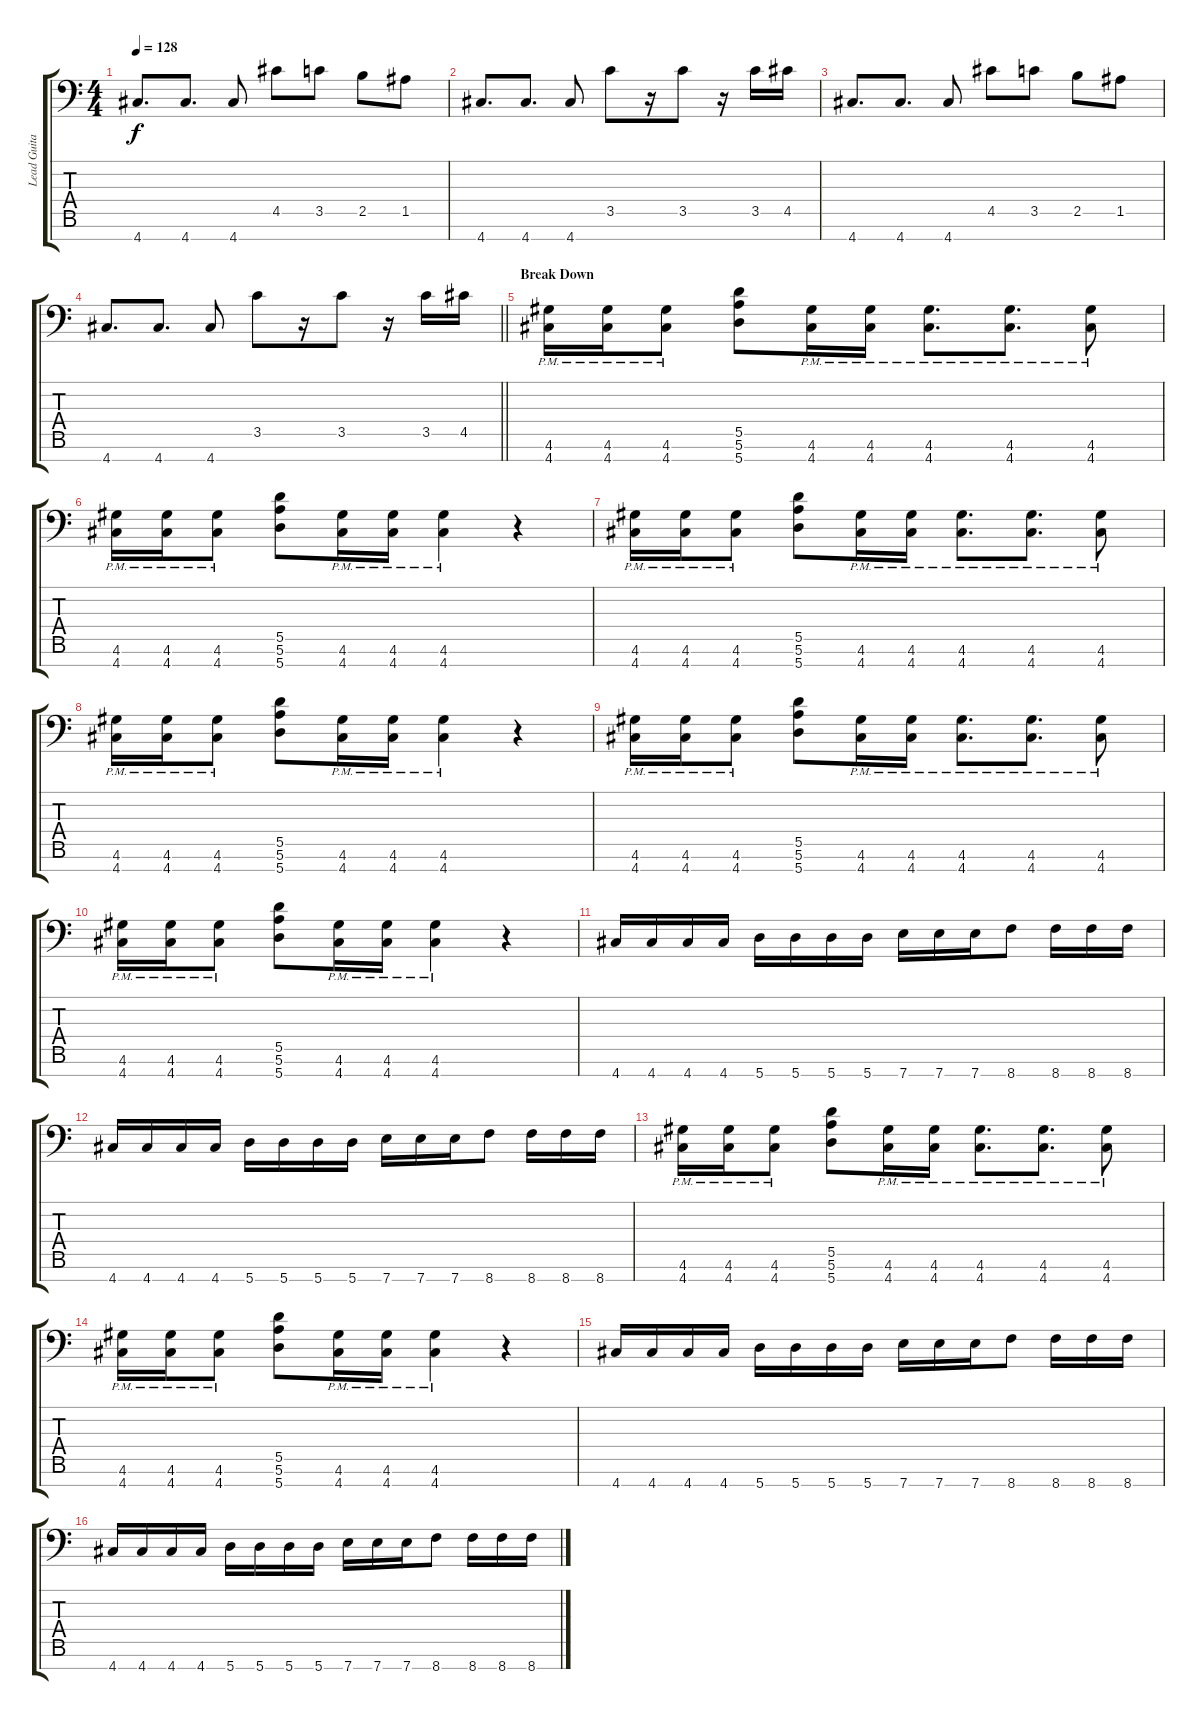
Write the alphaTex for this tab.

\track ("Lead Guitar" "Lead Guita") {instrument overdrivenguitar}
\staff {score tabs}
\tuning (E4 B3 G3 D3 A2 E2 A1) {hide}
\ts (4 4)
\tempo 128
\clef f4
\ks c
4.7.8{d dy f} 4.7.8{d} 4.7.8 4.5.8 3.5.8 2.5.8 1.5.8 |
4.7.8{d} 4.7.8{d} 4.7.8 3.5.8 r.16 3.5.8 r.16 3.5.16 4.5.16 |
4.7.8{d} 4.7.8{d} 4.7.8 4.5.8 3.5.8 2.5.8 1.5.8 |
\barLineRight lightlight
4.7.8{d} 4.7.8{d} 4.7.8 3.5.8 r.16 3.5.8 r.16 3.5.16 4.5.16 |
\section ("" "Break Down")
(4.6{pm} 4.7{pm}).16 (4.6{pm} 4.7{pm}).16 (4.6{pm} 4.7{pm}).8 (5.5 5.6 5.7).8 (4.6{pm} 4.7{pm}).16 (4.6{pm} 4.7{pm}).16 (4.6{pm} 4.7{pm}).8{d} (4.6{pm} 4.7{pm}).8{d} (4.6{pm} 4.7{pm}).8 |
(4.6{pm} 4.7{pm}).16 (4.6{pm} 4.7{pm}).16 (4.6{pm} 4.7{pm}).8 (5.5 5.6 5.7).8 (4.6{pm} 4.7{pm}).16 (4.6{pm} 4.7{pm}).16 (4.6{pm} 4.7{pm}).4 r.4 |
(4.6{pm} 4.7{pm}).16 (4.6{pm} 4.7{pm}).16 (4.6{pm} 4.7{pm}).8 (5.5 5.6 5.7).8 (4.6{pm} 4.7{pm}).16 (4.6{pm} 4.7{pm}).16 (4.6{pm} 4.7{pm}).8{d} (4.6{pm} 4.7{pm}).8{d} (4.6{pm} 4.7{pm}).8 |
(4.6{pm} 4.7{pm}).16 (4.6{pm} 4.7{pm}).16 (4.6{pm} 4.7{pm}).8 (5.5 5.6 5.7).8 (4.6{pm} 4.7{pm}).16 (4.6{pm} 4.7{pm}).16 (4.6{pm} 4.7{pm}).4 r.4 |
(4.6{pm} 4.7{pm}).16 (4.6{pm} 4.7{pm}).16 (4.6{pm} 4.7{pm}).8 (5.5 5.6 5.7).8 (4.6{pm} 4.7{pm}).16 (4.6{pm} 4.7{pm}).16 (4.6{pm} 4.7{pm}).8{d} (4.6{pm} 4.7{pm}).8{d} (4.6{pm} 4.7{pm}).8 |
(4.6{pm} 4.7{pm}).16 (4.6{pm} 4.7{pm}).16 (4.6{pm} 4.7{pm}).8 (5.5 5.6 5.7).8 (4.6{pm} 4.7{pm}).16 (4.6{pm} 4.7{pm}).16 (4.6{pm} 4.7{pm}).4 r.4 |
4.7.16 4.7.16 4.7.16 4.7.16 5.7.16 5.7.16 5.7.16 5.7.16 7.7.16 7.7.16 7.7.16 8.7.8 8.7.16 8.7.16 8.7.16 |
4.7.16 4.7.16 4.7.16 4.7.16 5.7.16 5.7.16 5.7.16 5.7.16 7.7.16 7.7.16 7.7.16 8.7.8 8.7.16 8.7.16 8.7.16 |
(4.6{pm} 4.7{pm}).16 (4.6{pm} 4.7{pm}).16 (4.6{pm} 4.7{pm}).8 (5.5 5.6 5.7).8 (4.6{pm} 4.7{pm}).16 (4.6{pm} 4.7{pm}).16 (4.6{pm} 4.7{pm}).8{d} (4.6{pm} 4.7{pm}).8{d} (4.6{pm} 4.7{pm}).8 |
(4.6{pm} 4.7{pm}).16 (4.6{pm} 4.7{pm}).16 (4.6{pm} 4.7{pm}).8 (5.5 5.6 5.7).8 (4.6{pm} 4.7{pm}).16 (4.6{pm} 4.7{pm}).16 (4.6{pm} 4.7{pm}).4 r.4 |
4.7.16 4.7.16 4.7.16 4.7.16 5.7.16 5.7.16 5.7.16 5.7.16 7.7.16 7.7.16 7.7.16 8.7.8 8.7.16 8.7.16 8.7.16 |
4.7.16 4.7.16 4.7.16 4.7.16 5.7.16 5.7.16 5.7.16 5.7.16 7.7.16 7.7.16 7.7.16 8.7.8 8.7.16 8.7.16 8.7.16
